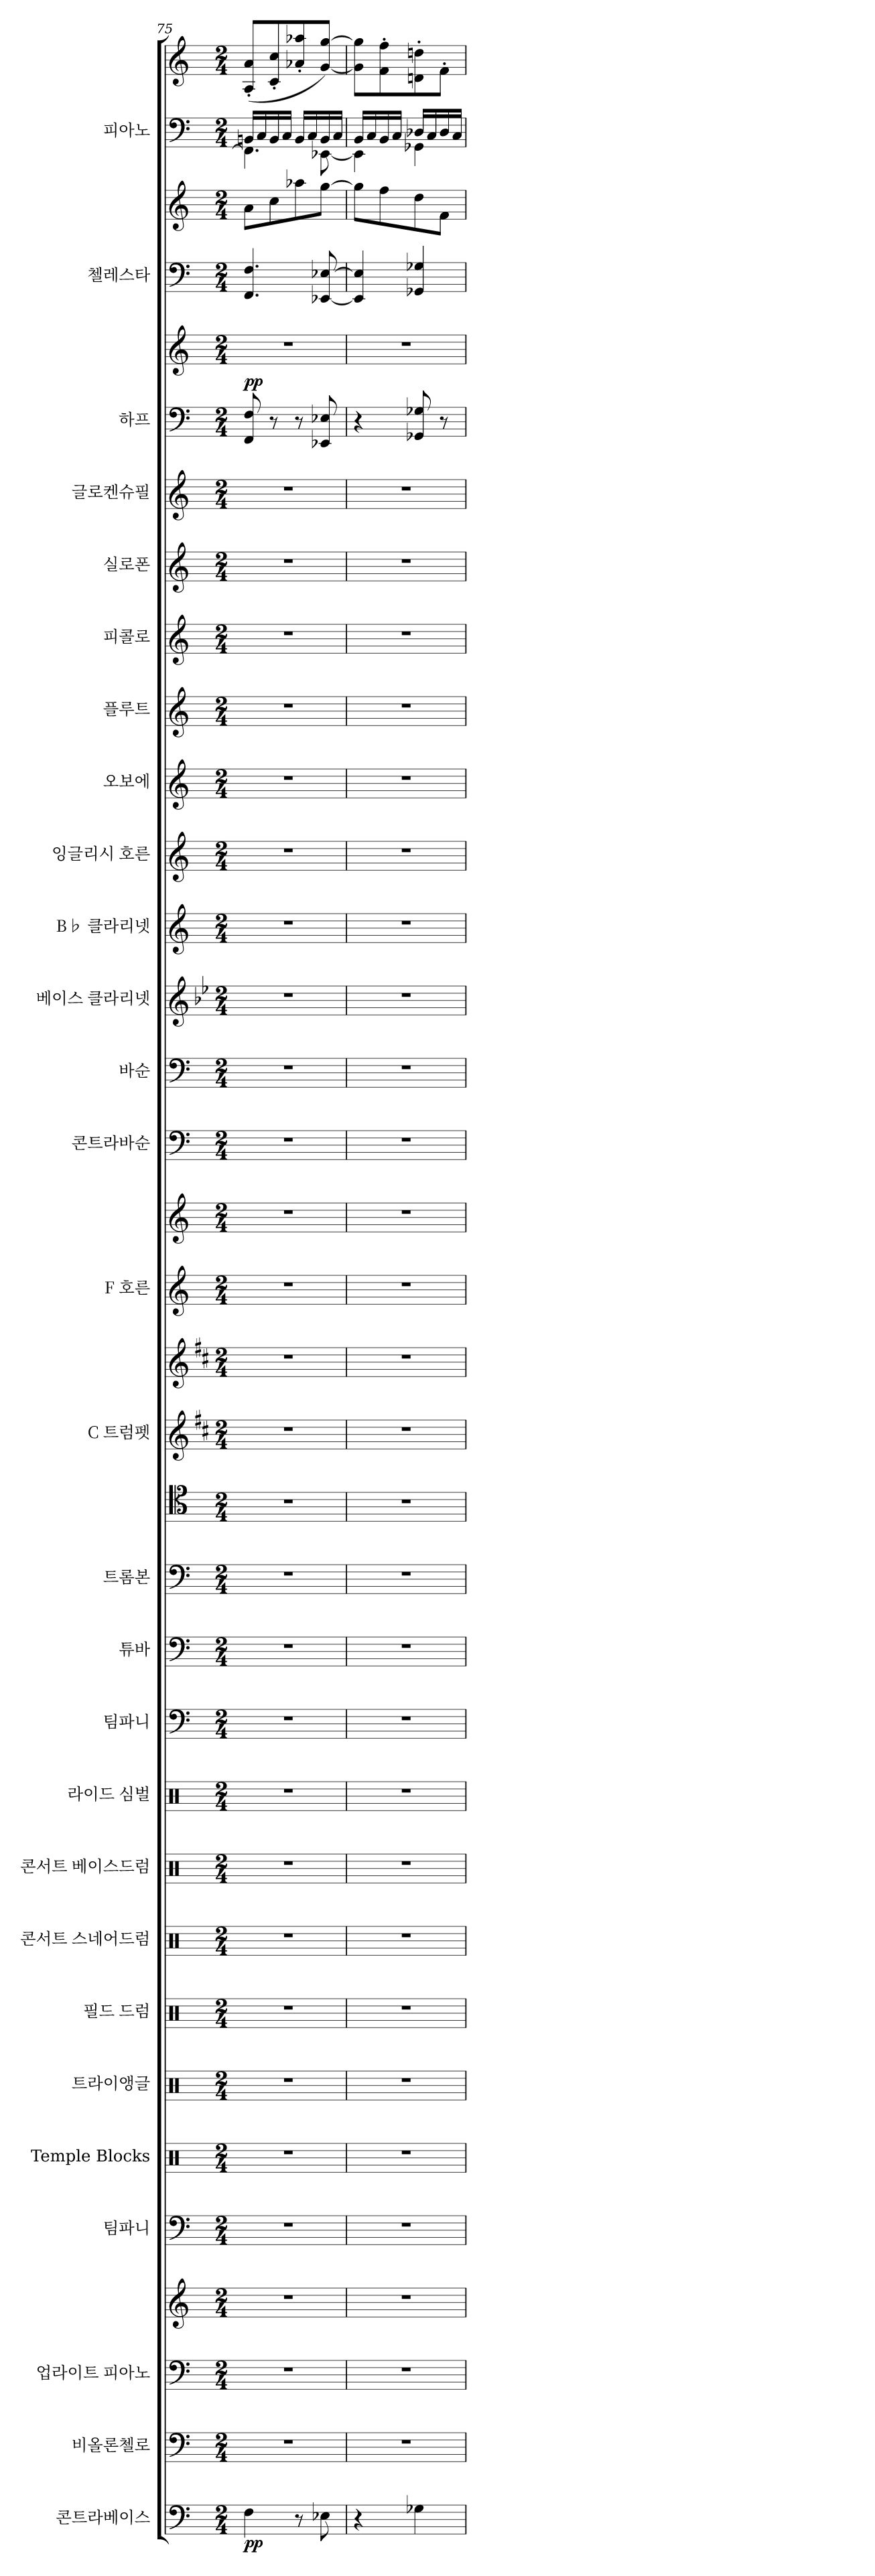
**kern	**dynam	**kern	**kern	**kern	**kern	**kern	**kern	**kern	**kern	**kern	**kern	**kern	**kern	**kern	**kern	**kern	**kern	**kern	**kern	**kern	**kern	**kern	**kern	**kern	**kern	**kern	**kern	**kern	**kern	**kern	**kern	**dynam	**kern	**kern	**kern	**kern
*part28	*part28	*part27	*part26	*part26	*part25	*part24	*part23	*part22	*part21	*part20	*part19	*part18	*part17	*part16	*part16	*part15	*part15	*part14	*part14	*part13	*part12	*part11	*part10	*part9	*part8	*part7	*part6	*part5	*part4	*part3	*part3	*part3	*part2	*part2	*part1	*part1
*staff35	*staff35	*staff34	*staff33	*staff32	*staff31	*staff30	*staff29	*staff28	*staff27	*staff26	*staff25	*staff24	*staff23	*staff22	*staff21	*staff20	*staff19	*staff18	*staff17	*staff16	*staff15	*staff14	*staff13	*staff12	*staff11	*staff10	*staff9	*staff8	*staff7	*staff6	*staff5	*staff5/6	*staff4	*staff3	*staff2	*staff1
*I"콘트라베이스	*	*I"비올론첼로	*I"업라이트 피아노	*	*I"팀파니	*I"Temple Blocks	*I"트라이앵글	*I"필드 드럼	*I"콘서트 스네어드럼	*I"콘서트 베이스드럼	*I"라이드 심벌	*I"팀파니	*I"튜바	*I"트롬본	*	*I"C 트럼펫	*	*I"F 호른	*	*I"콘트라바순	*I"바순	*I"베이스 클라리넷	*I"B♭ 클라리넷	*I"잉글리시 호른	*I"오보에	*I"플루트	*I"피콜로	*I"실로폰	*I"글로켄슈필	*I"하프	*	*	*I"첼레스타	*	*I"피아노	*
*	*	*	*	*	*	*I'Tmp. Bl.	*	*	*	*	*	*	*	*	*	*	*	*	*	*	*	*	*	*	*	*	*	*	*	*	*	*	*	*	*	*
*clefF4	*	*clefF4	*clefF4	*clefG2	*clefF4	*clefX	*clefX	*clefX	*clefX	*clefX	*clefX	*clefF4	*clefF4	*clefF4	*clefC4	*clefG2	*clefG2	*clefG2	*clefG2	*clefF4	*clefF4	*clefG2	*clefG2	*clefG2	*clefG2	*clefG2	*clefG2	*clefG2	*clefG2	*clefF4	*clefG2	*	*clefF4	*clefG2	*clefF4	*clefG2
*ITrd7c12	*	*	*	*	*	*	*	*	*	*	*	*	*	*	*	*ITrd1c2	*ITrd1c2	*ITrd4c7	*ITrd4c7	*ITrd7c12	*	*ITrd8c14	*ITrd1c2	*ITrd4c7	*	*	*ITrd-7c-12	*ITrd-7c-12	*ITrd-14c-24	*	*	*	*ITrd-7c-12	*ITrd-7c-12	*	*
*k[]	*	*k[]	*k[]	*k[]	*k[]	*k[]	*k[]	*k[]	*k[]	*k[]	*k[]	*k[]	*k[]	*k[]	*k[]	*k[]	*k[]	*k[b-]	*k[b-]	*k[]	*k[]	*k[b-e-]	*k[b-e-]	*k[b-]	*k[]	*k[]	*k[]	*k[]	*k[]	*k[]	*k[]	*	*k[]	*k[]	*k[]	*k[]
*M2/4	*	*M2/4	*M2/4	*M2/4	*M2/4	*M2/4	*M2/4	*M2/4	*M2/4	*M2/4	*M2/4	*M2/4	*M2/4	*M2/4	*M2/4	*M2/4	*M2/4	*M2/4	*M2/4	*M2/4	*M2/4	*M2/4	*M2/4	*M2/4	*M2/4	*M2/4	*M2/4	*M2/4	*M2/4	*M2/4	*M2/4	*	*M2/4	*M2/4	*M2/4	*M2/4
=75	=75	=75	=75	=75	=75	=75	=75	=75	=75	=75	=75	=75	=75	=75	=75	=75	=75	=75	=75	=75	=75	=75	=75	=75	=75	=75	=75	=75	=75	=75	=75	=75	=75	=75	=75	=75
*	*	*	*	*	*	*	*	*	*	*	*	*	*	*	*	*	*	*	*	*	*	*	*	*	*	*	*	*	*	*	*	*	*	*	*^	*
!	!LO:DY:b	!	!	!	!	!	!	!	!	!	!	!	!	!	!	!	!	!	!	!	!	!	!	!	!	!	!	!	!	!	!	!LO:DY:a=2	!	!	!	!	!
4FF\	pp	2r	2r	2r	2r	2r	2r	2r	2r	2r	2r	2r	2r	2r	2r	2r	2r	2r	2r	2r	2r	2r	2r	2r	2r	2r	2r	2r	2r	8FF/ 8F/	2r	pp	4.F/ 4.f/	8aa\L	16BBn/LL	4.FF\]	(<8A/' 8a/'L
.	.	.	.	.	.	.	.	.	.	.	.	.	.	.	.	.	.	.	.	.	.	.	.	.	.	.	.	.	.	.	.	.	.	.	16C/	.	.
.	.	.	.	.	.	.	.	.	.	.	.	.	.	.	.	.	.	.	.	.	.	.	.	.	.	.	.	.	.	8r	.	.	.	8ccc\	16BB/	.	8c/' 8cc/'
.	.	.	.	.	.	.	.	.	.	.	.	.	.	.	.	.	.	.	.	.	.	.	.	.	.	.	.	.	.	.	.	.	.	.	16C/JJ	.	.
8r	.	.	.	.	.	.	.	.	.	.	.	.	.	.	.	.	.	.	.	.	.	.	.	.	.	.	.	.	.	8r	.	.	.	8aaa-X\	16BB/LL	.	8a-X/' 8aa-X/'
.	.	.	.	.	.	.	.	.	.	.	.	.	.	.	.	.	.	.	.	.	.	.	.	.	.	.	.	.	.	.	.	.	.	.	16C/	.	.
8EE-X\	.	.	.	.	.	.	.	.	.	.	.	.	.	.	.	.	.	.	.	.	.	.	.	.	.	.	.	.	.	8EE-X/ 8E-X/	.	.	[8E-X/ [8e-X/	[8ggg\J	16BB/	[8EE-X\	[8g/ [8gg/J)
.	.	.	.	.	.	.	.	.	.	.	.	.	.	.	.	.	.	.	.	.	.	.	.	.	.	.	.	.	.	.	.	.	.	.	16C/JJ	.	.
!!LO:LB:g=z
=76	=76	=76	=76	=76	=76	=76	=76	=76	=76	=76	=76	=76	=76	=76	=76	=76	=76	=76	=76	=76	=76	=76	=76	=76	=76	=76	=76	=76	=76	=76	=76	=76	=76	=76	=76	=76	=76
4r	.	2r	2r	2r	2r	2r	2r	2r	2r	2r	2r	2r	2r	2r	2r	2r	2r	2r	2r	2r	2r	2r	2r	2r	2r	2r	2r	2r	2r	4r	2r	.	4E-i/] 4e-i/]	8ggg\L]	16BB/LL	4EE-i\]	8g\] 8gg\]L
.	.	.	.	.	.	.	.	.	.	.	.	.	.	.	.	.	.	.	.	.	.	.	.	.	.	.	.	.	.	.	.	.	.	.	16C/	.	.
.	.	.	.	.	.	.	.	.	.	.	.	.	.	.	.	.	.	.	.	.	.	.	.	.	.	.	.	.	.	.	.	.	.	8fff\	16BB/	.	8f\' 8ff\'
.	.	.	.	.	.	.	.	.	.	.	.	.	.	.	.	.	.	.	.	.	.	.	.	.	.	.	.	.	.	.	.	.	.	.	16C/JJ	.	.
4GG-X\	.	.	.	.	.	.	.	.	.	.	.	.	.	.	.	.	.	.	.	.	.	.	.	.	.	.	.	.	.	8GG-X/ 8G-X/	.	.	4G-X/ 4g-X/	8ddd\	16D-X/LL	4GG-X\	8dn\' 8ddn\'
.	.	.	.	.	.	.	.	.	.	.	.	.	.	.	.	.	.	.	.	.	.	.	.	.	.	.	.	.	.	.	.	.	.	.	16C/	.	.
.	.	.	.	.	.	.	.	.	.	.	.	.	.	.	.	.	.	.	.	.	.	.	.	.	.	.	.	.	.	8r	.	.	.	8ff\J	16D-/	.	8f'\J
.	.	.	.	.	.	.	.	.	.	.	.	.	.	.	.	.	.	.	.	.	.	.	.	.	.	.	.	.	.	.	.	.	.	.	16C/JJ	.	.
*	*	*	*	*	*	*	*	*	*	*	*	*	*	*	*	*	*	*	*	*	*	*	*	*	*	*	*	*	*	*	*	*	*	*	*v	*v	*
=	=	=	=	=	=	=	=	=	=	=	=	=	=	=	=	=	=	=	=	=	=	=	=	=	=	=	=	=	=	=	=	=	=	=	=	=
*-	*-	*-	*-	*-	*-	*-	*-	*-	*-	*-	*-	*-	*-	*-	*-	*-	*-	*-	*-	*-	*-	*-	*-	*-	*-	*-	*-	*-	*-	*-	*-	*-	*-	*-	*-	*-
